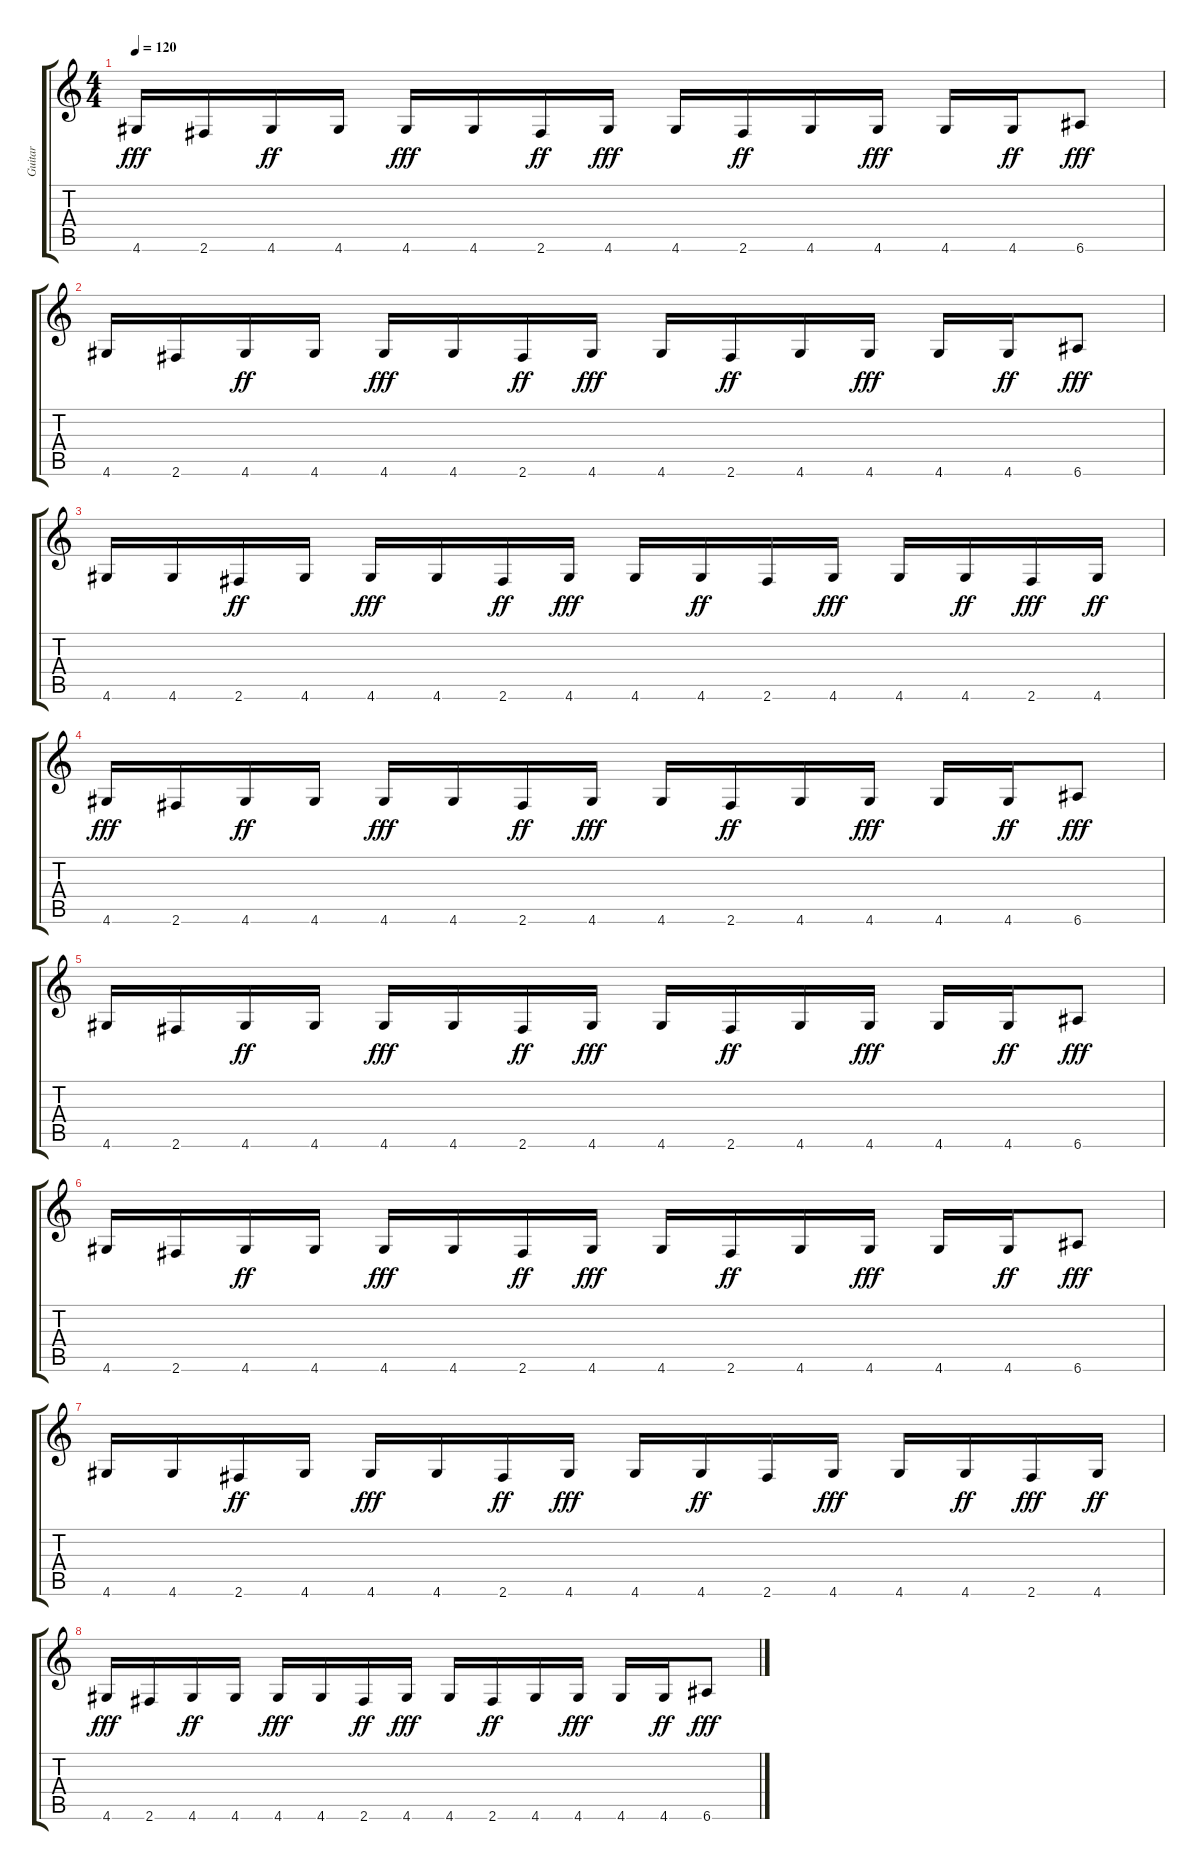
\track ("Guitar" "Guitar") {instrument acousticguitarnylon}
\staff {score tabs}
\tuning (E4 B3 G3 D3 A2 E2) {hide}
\ts (4 4)
\tempo 120
\clef g2
\ks c
4.6.16{dy fff} 2.6.16 4.6.16{dy ff} 4.6.16 4.6.16{dy fff} 4.6.16 2.6.16{dy ff} 4.6.16{dy fff} 4.6.16 2.6.16{dy ff} 4.6.16 4.6.16{dy fff} 4.6.16 4.6.16{dy ff} 6.6.8{dy fff} |
4.6.16 2.6.16 4.6.16{dy ff} 4.6.16 4.6.16{dy fff} 4.6.16 2.6.16{dy ff} 4.6.16{dy fff} 4.6.16 2.6.16{dy ff} 4.6.16 4.6.16{dy fff} 4.6.16 4.6.16{dy ff} 6.6.8{dy fff} |
4.6.16 4.6.16 2.6.16{dy ff} 4.6.16 4.6.16{dy fff} 4.6.16 2.6.16{dy ff} 4.6.16{dy fff} 4.6.16 4.6.16{dy ff} 2.6.16 4.6.16{dy fff} 4.6.16 4.6.16{dy ff} 2.6.16{dy fff} 4.6.16{dy ff} |
4.6.16{dy fff} 2.6.16 4.6.16{dy ff} 4.6.16 4.6.16{dy fff} 4.6.16 2.6.16{dy ff} 4.6.16{dy fff} 4.6.16 2.6.16{dy ff} 4.6.16 4.6.16{dy fff} 4.6.16 4.6.16{dy ff} 6.6.8{dy fff} |
4.6.16 2.6.16 4.6.16{dy ff} 4.6.16 4.6.16{dy fff} 4.6.16 2.6.16{dy ff} 4.6.16{dy fff} 4.6.16 2.6.16{dy ff} 4.6.16 4.6.16{dy fff} 4.6.16 4.6.16{dy ff} 6.6.8{dy fff} |
4.6.16 2.6.16 4.6.16{dy ff} 4.6.16 4.6.16{dy fff} 4.6.16 2.6.16{dy ff} 4.6.16{dy fff} 4.6.16 2.6.16{dy ff} 4.6.16 4.6.16{dy fff} 4.6.16 4.6.16{dy ff} 6.6.8{dy fff} |
4.6.16 4.6.16 2.6.16{dy ff} 4.6.16 4.6.16{dy fff} 4.6.16 2.6.16{dy ff} 4.6.16{dy fff} 4.6.16 4.6.16{dy ff} 2.6.16 4.6.16{dy fff} 4.6.16 4.6.16{dy ff} 2.6.16{dy fff} 4.6.16{dy ff} |
4.6.16{dy fff} 2.6.16 4.6.16{dy ff} 4.6.16 4.6.16{dy fff} 4.6.16 2.6.16{dy ff} 4.6.16{dy fff} 4.6.16 2.6.16{dy ff} 4.6.16 4.6.16{dy fff} 4.6.16 4.6.16{dy ff} 6.6.8{dy fff}
